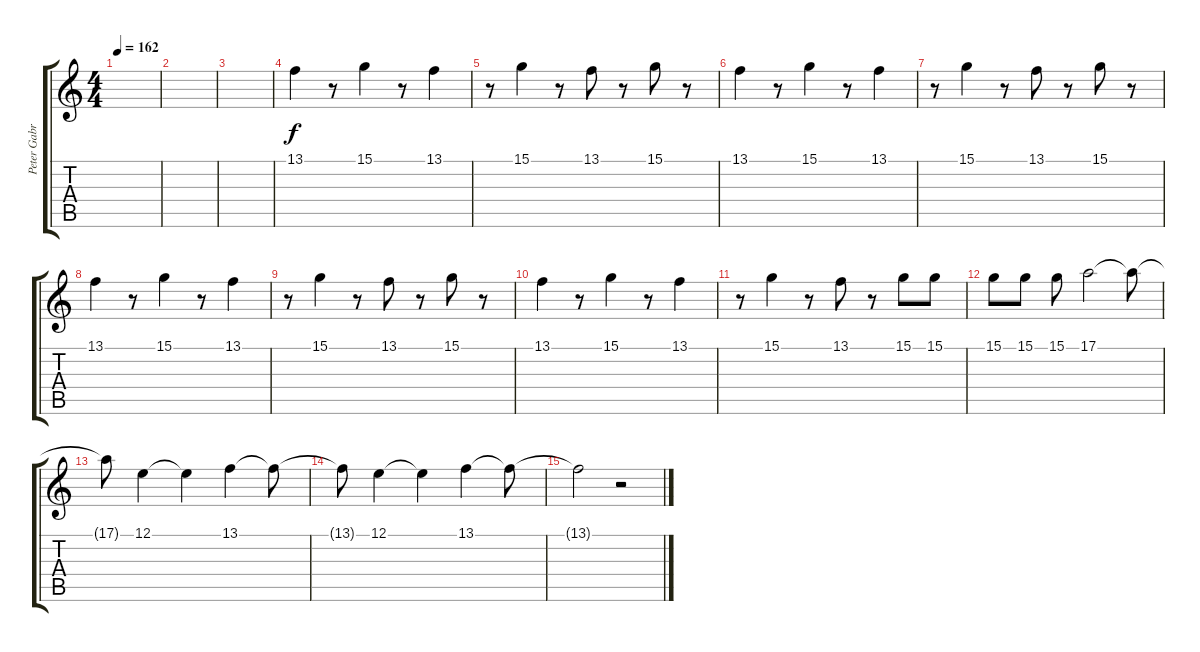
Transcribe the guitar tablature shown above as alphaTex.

\track ("Peter Gabriel (flute)" "Peter Gabr") {instrument flute}
\staff {score tabs}
\tuning (E4 B3 G3 D3 A2 E2) {hide}
\ts (4 4)
\tempo 162
\clef g2
\ks c
|
|
|
13.1.4 r.8 15.1.4 r.8 13.1.4 |
r.8 15.1.4 r.8 13.1.8 r.8 15.1.8 r.8 |
13.1.4 r.8 15.1.4 r.8 13.1.4 |
r.8 15.1.4 r.8 13.1.8 r.8 15.1.8 r.8 |
13.1.4 r.8 15.1.4 r.8 13.1.4 |
r.8 15.1.4 r.8 13.1.8 r.8 15.1.8 r.8 |
13.1.4 r.8 15.1.4 r.8 13.1.4 |
r.8 15.1.4 r.8 13.1.8 r.8 15.1.8 15.1.8 |
15.1.8 15.1.8 15.1.8 17.1.2 17.1{t}.8 |
17.1{t}.8 12.1.4 12.1{t}.4 13.1.4 13.1{t}.8 |
13.1{t}.8 12.1.4 12.1{t}.4 13.1.4 13.1{t}.8 |
13.1{t}.2 r.2
